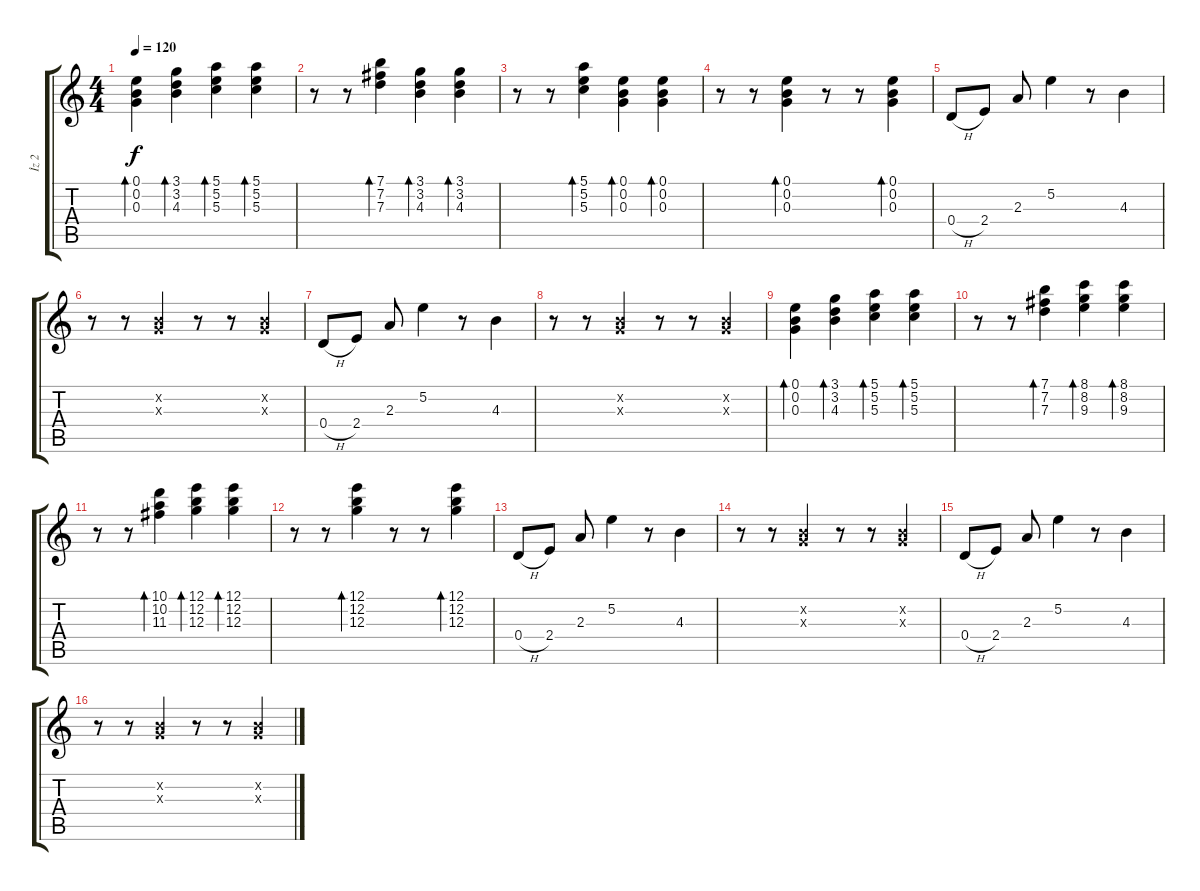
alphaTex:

\track ("İz 2" "İz 2") {instrument electricguitarclean}
\staff {score tabs}
\tuning (E4 B3 G3 D3 A2 E2) {hide}
\ts (4 4)
\tempo 120
\clef g2
\ks c
(0.1 0.2 0.3).4{bd 30 dy f} (3.1 3.2 4.3).4{bd 30} (5.1 5.2 5.3).4{bd 30} (5.1 5.2 5.3).4{bd 30} |
r.8 r.8 (7.1 7.2 7.3).4{bd 30} (3.1 3.2 4.3).4{bd 30} (3.1 3.2 4.3).4{bd 30} |
r.8 r.8 (5.1 5.2 5.3).4{bd 30} (0.1 0.2 0.3).4{bd 30} (0.1 0.2 0.3).4{bd 30} |
r.8 r.8 (0.1 0.2 0.3).4{bd 30} r.8 r.8 (0.1 0.2 0.3).4{bd 30} |
0.4{h}.8 2.4.8 2.3.8 5.2.4 r.8 4.3.4 |
r.8 r.8 (0.2{x} 0.3{x}).4 r.8 r.8 (0.2{x} 0.3{x}).4 |
0.4{h}.8 2.4.8 2.3.8 5.2.4 r.8 4.3.4 |
r.8 r.8 (0.2{x} 0.3{x}).4 r.8 r.8 (0.2{x} 0.3{x}).4 |
(0.1 0.2 0.3).4{bd 30} (3.1 3.2 4.3).4{bd 30} (5.1 5.2 5.3).4{bd 30} (5.1 5.2 5.3).4{bd 30} |
r.8 r.8 (7.1 7.2 7.3).4{bd 30} (8.1 8.2 9.3).4{bd 30} (8.1 8.2 9.3).4{bd 30} |
r.8 r.8 (10.1 10.2 11.3).4{bd 30} (12.1 12.2 12.3).4{bd 30} (12.1 12.2 12.3).4{bd 30} |
r.8 r.8 (12.1 12.2 12.3).4{bd 30} r.8 r.8 (12.1 12.2 12.3).4{bd 30} |
0.4{h}.8 2.4.8 2.3.8 5.2.4 r.8 4.3.4 |
r.8 r.8 (0.2{x} 0.3{x}).4 r.8 r.8 (0.2{x} 0.3{x}).4 |
0.4{h}.8 2.4.8 2.3.8 5.2.4 r.8 4.3.4 |
r.8 r.8 (0.2{x} 0.3{x}).4 r.8 r.8 (0.2{x} 0.3{x}).4
